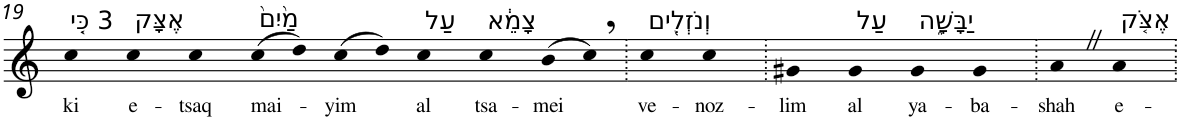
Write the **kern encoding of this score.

**kern	**text
*part1	*part1
*staff1	*staff1
*I"Piano	*
*I'Pno	*
!!LO:PB:g=z
*clefG2	*
*k[]	*
=19	=19
!LO:TX:a:t=3 כִּ֤י	!
!	!LO:LY:b
4cc	ki
!LO:TX:a:t=אֶצָּק	!
!	!LO:LY:b
4cc	e-
!	!LO:LY:b
4cc	-tsaq
!LO:TX:a:t=מַ֙יִם֙	!
!	!LO:LY:b
(8cc	mai-
8dd)	.
!	!LO:LY:b
(8cc	-yim
8dd)	.
!LO:TX:a:t=עַל	!
!	!LO:LY:b
4cc	al
!LO:TX:a:t=צָמֵ֔א	!
!	!LO:LY:b
4cc	tsa-
!	!LO:LY:b
(8b	-mei
8cc,)	.
=20.	=20.
!LO:TX:a:t=וְנֹזְלִ֖ים	!
!	!LO:LY:b
4cc	ve-
!	!LO:LY:b
4cc	-noz-
=21.	=21.
!	!LO:LY:b
4g#X	-lim
!LO:TX:a:t=עַל	!
!	!LO:LY:b
4g#	al
!LO:TX:a:t=יַבָּשָׁ֑ה	!
!	!LO:LY:b
4g#	ya-
!	!LO:LY:b
4g#	-ba-
=22.	=22.
!	!LO:LY:b
4aZ	-shah
!LO:TX:a:t=אֶצֹּ֤ק	!
!	!LO:LY:b
4a	e-
=.	=.
*-	*-
